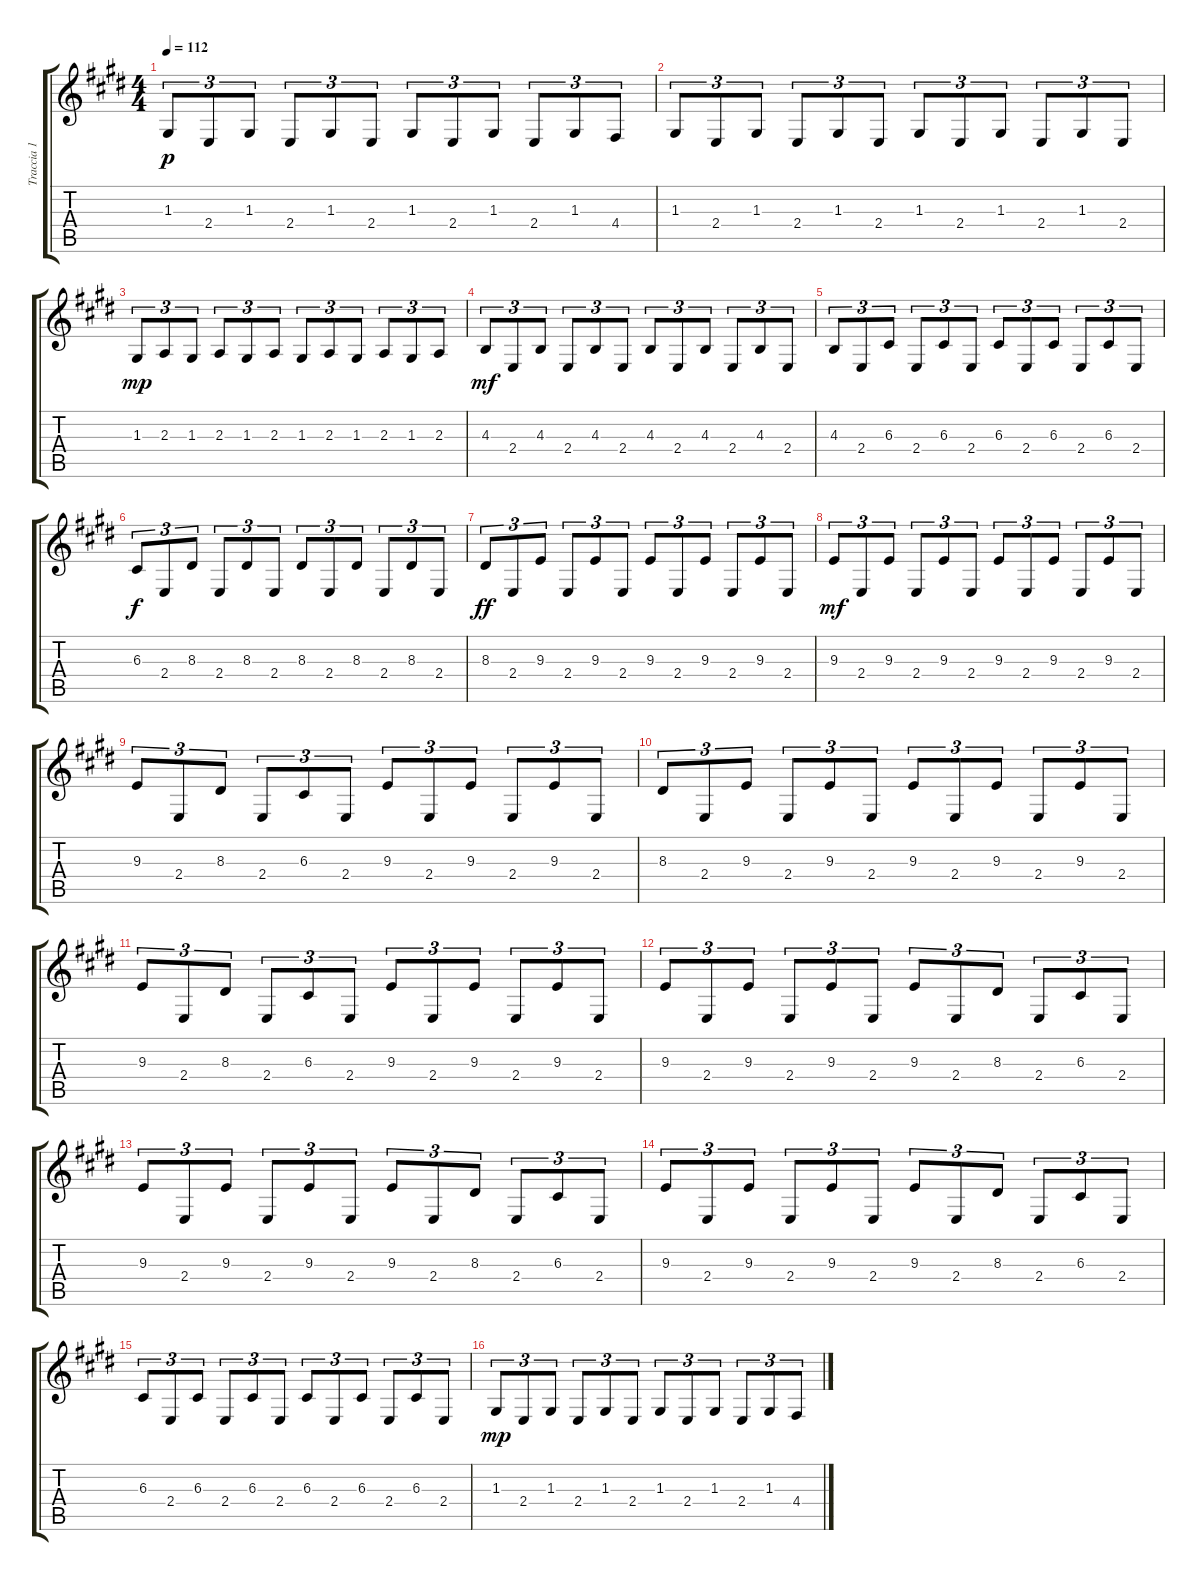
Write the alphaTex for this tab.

\track ("Traccia 1" "Traccia 1") {instrument acousticgrandpiano}
\staff {score tabs}
\tuning (E4 B3 G3 D3 A2 E2) {hide}
\ts (4 4)
\tempo 112
\clef g2
\ks e
1.3.8{tu (3 2) dy p} 2.4.8{tu (3 2)} 1.3.8{tu (3 2)} 2.4.8{tu (3 2)} 1.3.8{tu (3 2)} 2.4.8{tu (3 2)} 1.3.8{tu (3 2)} 2.4.8{tu (3 2)} 1.3.8{tu (3 2)} 2.4.8{tu (3 2)} 1.3.8{tu (3 2)} 4.4.8{tu (3 2)} |
1.3.8{tu (3 2)} 2.4.8{tu (3 2)} 1.3.8{tu (3 2)} 2.4.8{tu (3 2)} 1.3.8{tu (3 2)} 2.4.8{tu (3 2)} 1.3.8{tu (3 2)} 2.4.8{tu (3 2)} 1.3.8{tu (3 2)} 2.4.8{tu (3 2)} 1.3.8{tu (3 2)} 2.4.8{tu (3 2)} |
1.3.8{tu (3 2) dy mp} 2.3.8{tu (3 2)} 1.3.8{tu (3 2)} 2.3.8{tu (3 2)} 1.3.8{tu (3 2)} 2.3.8{tu (3 2)} 1.3.8{tu (3 2)} 2.3.8{tu (3 2)} 1.3.8{tu (3 2)} 2.3.8{tu (3 2)} 1.3.8{tu (3 2)} 2.3.8{tu (3 2)} |
4.3.8{tu (3 2) dy mf} 2.4.8{tu (3 2)} 4.3.8{tu (3 2)} 2.4.8{tu (3 2)} 4.3.8{tu (3 2)} 2.4.8{tu (3 2)} 4.3.8{tu (3 2)} 2.4.8{tu (3 2)} 4.3.8{tu (3 2)} 2.4.8{tu (3 2)} 4.3.8{tu (3 2)} 2.4.8{tu (3 2)} |
4.3.8{tu (3 2)} 2.4.8{tu (3 2)} 6.3.8{tu (3 2)} 2.4.8{tu (3 2)} 6.3.8{tu (3 2)} 2.4.8{tu (3 2)} 6.3.8{tu (3 2)} 2.4.8{tu (3 2)} 6.3.8{tu (3 2)} 2.4.8{tu (3 2)} 6.3.8{tu (3 2)} 2.4.8{tu (3 2)} |
6.3.8{tu (3 2) dy f} 2.4.8{tu (3 2)} 8.3.8{tu (3 2)} 2.4.8{tu (3 2)} 8.3.8{tu (3 2)} 2.4.8{tu (3 2)} 8.3.8{tu (3 2)} 2.4.8{tu (3 2)} 8.3.8{tu (3 2)} 2.4.8{tu (3 2)} 8.3.8{tu (3 2)} 2.4.8{tu (3 2)} |
8.3.8{tu (3 2) dy ff} 2.4.8{tu (3 2)} 9.3.8{tu (3 2)} 2.4.8{tu (3 2)} 9.3.8{tu (3 2)} 2.4.8{tu (3 2)} 9.3.8{tu (3 2)} 2.4.8{tu (3 2)} 9.3.8{tu (3 2)} 2.4.8{tu (3 2)} 9.3.8{tu (3 2)} 2.4.8{tu (3 2)} |
9.3.8{tu (3 2) dy mf} 2.4.8{tu (3 2)} 9.3.8{tu (3 2)} 2.4.8{tu (3 2)} 9.3.8{tu (3 2)} 2.4.8{tu (3 2)} 9.3.8{tu (3 2)} 2.4.8{tu (3 2)} 9.3.8{tu (3 2)} 2.4.8{tu (3 2)} 9.3.8{tu (3 2)} 2.4.8{tu (3 2)} |
9.3.8{tu (3 2)} 2.4.8{tu (3 2)} 8.3.8{tu (3 2)} 2.4.8{tu (3 2)} 6.3.8{tu (3 2)} 2.4.8{tu (3 2)} 9.3.8{tu (3 2)} 2.4.8{tu (3 2)} 9.3.8{tu (3 2)} 2.4.8{tu (3 2)} 9.3.8{tu (3 2)} 2.4.8{tu (3 2)} |
8.3.8{tu (3 2)} 2.4.8{tu (3 2)} 9.3.8{tu (3 2)} 2.4.8{tu (3 2)} 9.3.8{tu (3 2)} 2.4.8{tu (3 2)} 9.3.8{tu (3 2)} 2.4.8{tu (3 2)} 9.3.8{tu (3 2)} 2.4.8{tu (3 2)} 9.3.8{tu (3 2)} 2.4.8{tu (3 2)} |
9.3.8{tu (3 2)} 2.4.8{tu (3 2)} 8.3.8{tu (3 2)} 2.4.8{tu (3 2)} 6.3.8{tu (3 2)} 2.4.8{tu (3 2)} 9.3.8{tu (3 2)} 2.4.8{tu (3 2)} 9.3.8{tu (3 2)} 2.4.8{tu (3 2)} 9.3.8{tu (3 2)} 2.4.8{tu (3 2)} |
9.3.8{tu (3 2)} 2.4.8{tu (3 2)} 9.3.8{tu (3 2)} 2.4.8{tu (3 2)} 9.3.8{tu (3 2)} 2.4.8{tu (3 2)} 9.3.8{tu (3 2)} 2.4.8{tu (3 2)} 8.3.8{tu (3 2)} 2.4.8{tu (3 2)} 6.3.8{tu (3 2)} 2.4.8{tu (3 2)} |
9.3.8{tu (3 2)} 2.4.8{tu (3 2)} 9.3.8{tu (3 2)} 2.4.8{tu (3 2)} 9.3.8{tu (3 2)} 2.4.8{tu (3 2)} 9.3.8{tu (3 2)} 2.4.8{tu (3 2)} 8.3.8{tu (3 2)} 2.4.8{tu (3 2)} 6.3.8{tu (3 2)} 2.4.8{tu (3 2)} |
9.3.8{tu (3 2)} 2.4.8{tu (3 2)} 9.3.8{tu (3 2)} 2.4.8{tu (3 2)} 9.3.8{tu (3 2)} 2.4.8{tu (3 2)} 9.3.8{tu (3 2)} 2.4.8{tu (3 2)} 8.3.8{tu (3 2)} 2.4.8{tu (3 2)} 6.3.8{tu (3 2)} 2.4.8{tu (3 2)} |
6.3.8{tu (3 2)} 2.4.8{tu (3 2)} 6.3.8{tu (3 2)} 2.4.8{tu (3 2)} 6.3.8{tu (3 2)} 2.4.8{tu (3 2)} 6.3.8{tu (3 2)} 2.4.8{tu (3 2)} 6.3.8{tu (3 2)} 2.4.8{tu (3 2)} 6.3.8{tu (3 2)} 2.4.8{tu (3 2)} |
1.3.8{tu (3 2) dy mp} 2.4.8{tu (3 2)} 1.3.8{tu (3 2)} 2.4.8{tu (3 2)} 1.3.8{tu (3 2)} 2.4.8{tu (3 2)} 1.3.8{tu (3 2)} 2.4.8{tu (3 2)} 1.3.8{tu (3 2)} 2.4.8{tu (3 2)} 1.3.8{tu (3 2)} 4.4.8{tu (3 2)}
